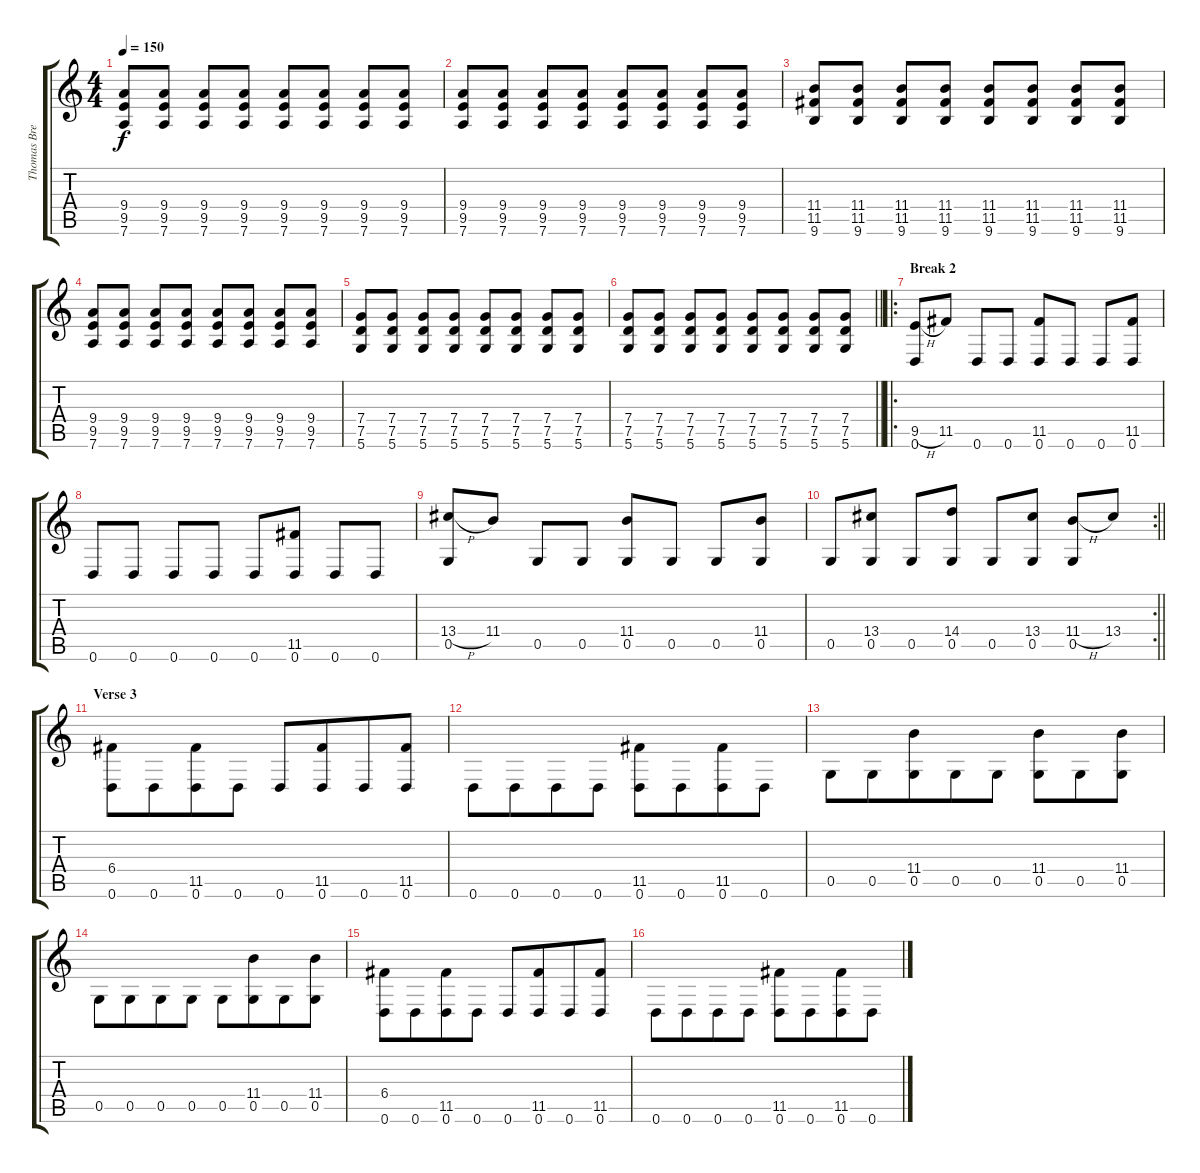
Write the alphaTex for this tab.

\track ("Thomas Bredahl Rythm" "Thomas Bre") {instrument distortionguitar}
\staff {score tabs}
\tuning (D4 A3 F3 C3 G2 D2) {hide}
\ts (4 4)
\tempo 150
\clef g2
\ks c
(9.4 9.5 7.6).8{dy f} (9.4 9.5 7.6).8 (9.4 9.5 7.6).8 (9.4 9.5 7.6).8 (9.4 9.5 7.6).8 (9.4 9.5 7.6).8 (9.4 9.5 7.6).8 (9.4 9.5 7.6).8 |
(9.4 9.5 7.6).8 (9.4 9.5 7.6).8 (9.4 9.5 7.6).8 (9.4 9.5 7.6).8 (9.4 9.5 7.6).8 (9.4 9.5 7.6).8 (9.4 9.5 7.6).8 (9.4 9.5 7.6).8 |
(11.4 11.5 9.6).8 (11.4 11.5 9.6).8 (11.4 11.5 9.6).8 (11.4 11.5 9.6).8 (11.4 11.5 9.6).8 (11.4 11.5 9.6).8 (11.4 11.5 9.6).8 (11.4 11.5 9.6).8 |
(9.4 9.5 7.6).8 (9.4 9.5 7.6).8 (9.4 9.5 7.6).8 (9.4 9.5 7.6).8 (9.4 9.5 7.6).8 (9.4 9.5 7.6).8 (9.4 9.5 7.6).8 (9.4 9.5 7.6).8 |
(7.4 7.5 5.6).8 (7.4 7.5 5.6).8 (7.4 7.5 5.6).8 (7.4 7.5 5.6).8 (7.4 7.5 5.6).8 (7.4 7.5 5.6).8 (7.4 7.5 5.6).8 (7.4 7.5 5.6).8 |
\barLineRight lightlight
(7.4 7.5 5.6).8 (7.4 7.5 5.6).8 (7.4 7.5 5.6).8 (7.4 7.5 5.6).8 (7.4 7.5 5.6).8 (7.4 7.5 5.6).8 (7.4 7.5 5.6).8 (7.4 7.5 5.6).8 |
\ro
\section ("" "Break 2")
(9.5{h} 0.6).8 11.5.8 0.6.8 0.6.8 (11.5 0.6).8 0.6.8 0.6.8 (11.5 0.6).8 |
0.6.8 0.6.8 0.6.8 0.6.8 0.6.8 (11.5 0.6).8 0.6.8 0.6.8 |
(13.4{h} 0.5).8 11.4.8 0.5.8 0.5.8 (11.4 0.5).8 0.5.8 0.5.8 (11.4 0.5).8 |
\rc 2
\barLineRight lightlight
0.5.8 (13.4 0.5).8 0.5.8 (14.4 0.5).8 0.5.8 (13.4 0.5).8 (11.4{h} 0.5).8 13.4.8 |
\section ("" "Verse 3")
(6.4 0.6).8{beam Down} 0.6.8{beam Down beam merge} (11.5 0.6).8{beam Down} 0.6.8{beam Down} 0.6.8 (11.5 0.6).8{beam merge} 0.6.8 (11.5 0.6).8 |
0.6.8{beam Down} 0.6.8{beam Down beam merge} 0.6.8{beam Down} 0.6.8{beam Down} (11.5 0.6).8{beam Down} 0.6.8{beam Down beam merge} (11.5 0.6).8{beam Down} 0.6.8{beam Down} |
0.5.8{beam Down beam merge} 0.5.8{beam Down beam merge} (11.4 0.5).8{beam Down beam merge} 0.5.8{beam Down beam merge} 0.5.8{beam Down beam split} (11.4 0.5).8{beam Down beam merge} 0.5.8{beam Down beam merge} (11.4 0.5).8{beam Down} |
0.5.8{beam Down} 0.5.8{beam Down beam merge} 0.5.8{beam Down} 0.5.8{beam Down} 0.5.8{beam Down} (11.4 0.5).8{beam Down beam merge} 0.5.8{beam Down} (11.4 0.5).8{beam Down} |
(6.4 0.6).8{beam Down} 0.6.8{beam Down beam merge} (11.5 0.6).8{beam Down} 0.6.8{beam Down} 0.6.8 (11.5 0.6).8{beam merge} 0.6.8 (11.5 0.6).8 |
0.6.8{beam Down} 0.6.8{beam Down beam merge} 0.6.8{beam Down} 0.6.8{beam Down} (11.5 0.6).8{beam Down} 0.6.8{beam Down beam merge} (11.5 0.6).8{beam Down} 0.6.8{beam Down}
